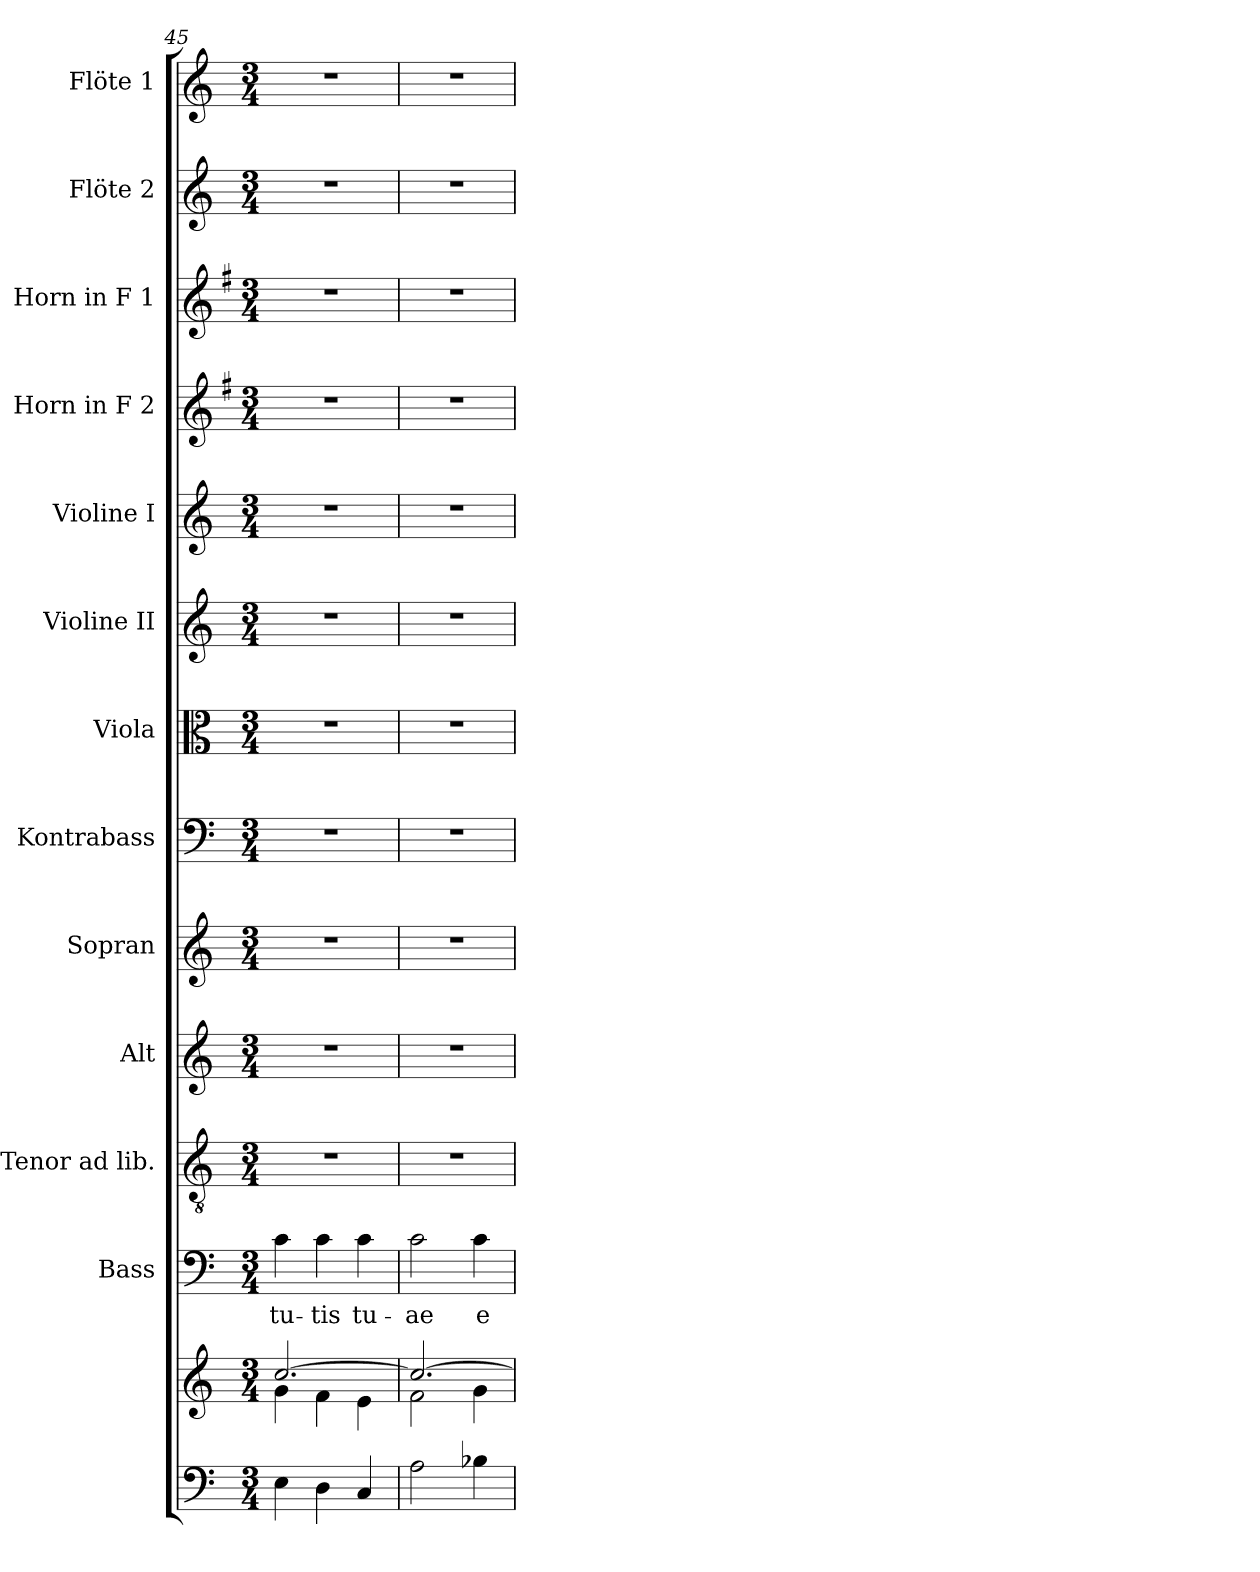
**kern	**kern	**kern	**text	**kern	**kern	**kern	**kern	**kern	**kern	**kern	**kern	**kern	**kern	**kern
*part13	*part13	*part12	*part12	*part11	*part10	*part9	*part8	*part7	*part6	*part5	*part4	*part3	*part2	*part1
*staff14	*staff13	*staff12	*staff12	*staff11	*staff10	*staff9	*staff8	*staff7	*staff6	*staff5	*staff4	*staff3	*staff2	*staff1
*	*	*I"Bass	*	*I"Tenor ad lib.	*I"Alt	*I"Sopran	*I"Kontrabass	*I"Viola	*I"Violine II	*I"Violine I	*I"Horn in F 2	*I"Horn in F 1	*I"Flöte 2	*I"Flöte 1
*	*	*I'B.	*	*I'T.	*I'A.	*I'S.	*I'Kb.	*I'Vla.	*I'Vl. II	*I'Vl. I	*	*	*I'Fl. 2	*I'Fl. 1
*clefF4	*clefG2	*clefF4	*	*clefGv2	*clefG2	*clefG2	*clefF4	*clefC3	*clefG2	*clefG2	*clefG2	*clefG2	*clefG2	*clefG2
*	*	*	*	*	*	*	*ITrd7c12	*	*	*	*ITrd4c7	*ITrd4c7	*	*
*k[]	*k[]	*k[]	*	*k[]	*k[]	*k[]	*k[]	*k[]	*k[]	*k[]	*k[]	*k[]	*k[]	*k[]
*C:	*C:	*C:	*	*C:	*C:	*C:	*C:	*C:	*C:	*C:	*C:	*C:	*C:	*C:
*M3/4	*M3/4	*M3/4	*	*M3/4	*M3/4	*M3/4	*M3/4	*M3/4	*M3/4	*M3/4	*M3/4	*M3/4	*M3/4	*M3/4
=45	=45	=45	=45	=45	=45	=45	=45	=45	=45	=45	=45	=45	=45	=45
*	*^	*	*	*	*	*	*	*	*	*	*	*	*	*
!	!	!	!	!LO:LY:b	!	!	!	!	!	!	!	!	!	!	!
4E\	[>2.cc/	4g\	4c\	-tu-	2.r	2.r	2.r	2.r	2.r	2.r	2.r	2.r	2.r	2.r	2.r
!	!	!	!	!LO:LY:b	!	!	!	!	!	!	!	!	!	!	!
4D\	.	4f\	4c\	-tis	.	.	.	.	.	.	.	.	.	.	.
!	!	!	!	!LO:LY:b	!	!	!	!	!	!	!	!	!	!	!
4C/	.	4e\	4c\	tu-	.	.	.	.	.	.	.	.	.	.	.
=46	=46	=46	=46	=46	=46	=46	=46	=46	=46	=46	=46	=46	=46	=46	=46
!	!	!	!	!LO:LY:b	!	!	!	!	!	!	!	!	!	!	!
2A\	2.cc/_	2f\	2c\	-ae	2.r	2.r	2.r	2.r	2.r	2.r	2.r	2.r	2.r	2.r	2.r
!	!	!	!	!LO:LY:b	!	!	!	!	!	!	!	!	!	!	!
4B-X\	.	4g\	4c\	e-	.	.	.	.	.	.	.	.	.	.	.
*	*v	*v	*	*	*	*	*	*	*	*	*	*	*	*	*
=	=	=	=	=	=	=	=	=	=	=	=	=	=	=
*-	*-	*-	*-	*-	*-	*-	*-	*-	*-	*-	*-	*-	*-	*-
